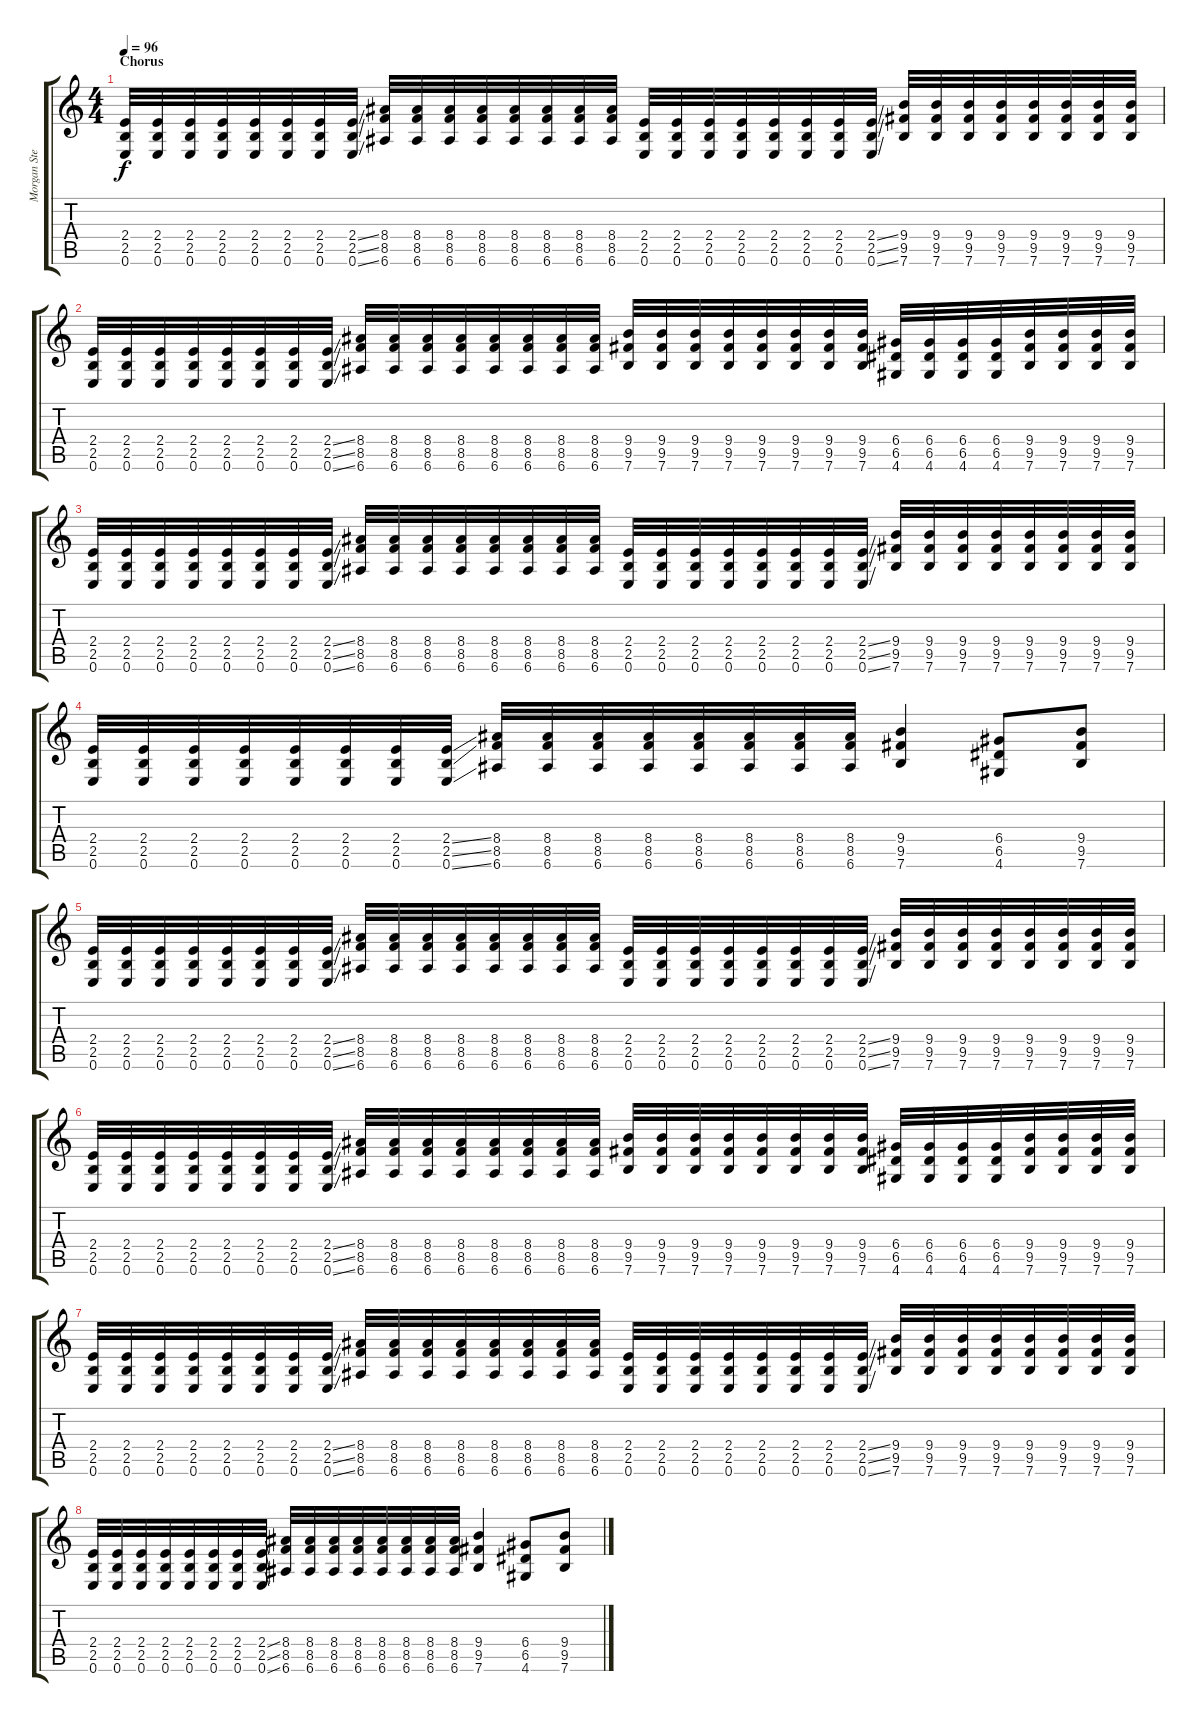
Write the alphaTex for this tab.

\track ("Morgan Steinmeyer Håkansson" "Morgan Ste") {instrument distortionguitar}
\staff {score tabs}
\tuning (E4 B3 G3 D3 A2 E2) {hide}
\ts (4 4)
\section ("" "Chorus")
\tempo 96
\clef g2
\ks c
(2.4 2.5 0.6).32{dy f} (2.4 2.5 0.6).32 (2.4 2.5 0.6).32 (2.4 2.5 0.6).32 (2.4 2.5 0.6).32 (2.4 2.5 0.6).32 (2.4 2.5 0.6).32 (2.4{ss} 2.5{ss} 0.6{ss}).32 (8.4 8.5 6.6).32 (8.4 8.5 6.6).32 (8.4 8.5 6.6).32 (8.4 8.5 6.6).32 (8.4 8.5 6.6).32 (8.4 8.5 6.6).32 (8.4 8.5 6.6).32 (8.4 8.5 6.6).32 (2.4 2.5 0.6).32 (2.4 2.5 0.6).32 (2.4 2.5 0.6).32 (2.4 2.5 0.6).32 (2.4 2.5 0.6).32 (2.4 2.5 0.6).32 (2.4 2.5 0.6).32 (2.4{ss} 2.5{ss} 0.6{ss}).32 (9.4 9.5 7.6).32 (9.4 9.5 7.6).32 (9.4 9.5 7.6).32 (9.4 9.5 7.6).32 (9.4 9.5 7.6).32 (9.4 9.5 7.6).32 (9.4 9.5 7.6).32 (9.4 9.5 7.6).32 |
(2.4 2.5 0.6).32 (2.4 2.5 0.6).32 (2.4 2.5 0.6).32 (2.4 2.5 0.6).32 (2.4 2.5 0.6).32 (2.4 2.5 0.6).32 (2.4 2.5 0.6).32 (2.4{ss} 2.5{ss} 0.6{ss}).32 (8.4 8.5 6.6).32 (8.4 8.5 6.6).32 (8.4 8.5 6.6).32 (8.4 8.5 6.6).32 (8.4 8.5 6.6).32 (8.4 8.5 6.6).32 (8.4 8.5 6.6).32 (8.4 8.5 6.6).32 (9.4 9.5 7.6).32 (9.4 9.5 7.6).32 (9.4 9.5 7.6).32 (9.4 9.5 7.6).32 (9.4 9.5 7.6).32 (9.4 9.5 7.6).32 (9.4 9.5 7.6).32 (9.4 9.5 7.6).32 (6.4 6.5 4.6).32 (6.4 6.5 4.6).32 (6.4 6.5 4.6).32 (6.4 6.5 4.6).32 (9.4 9.5 7.6).32 (9.4 9.5 7.6).32 (9.4 9.5 7.6).32 (9.4 9.5 7.6).32 |
(2.4 2.5 0.6).32 (2.4 2.5 0.6).32 (2.4 2.5 0.6).32 (2.4 2.5 0.6).32 (2.4 2.5 0.6).32 (2.4 2.5 0.6).32 (2.4 2.5 0.6).32 (2.4{ss} 2.5{ss} 0.6{ss}).32 (8.4 8.5 6.6).32 (8.4 8.5 6.6).32 (8.4 8.5 6.6).32 (8.4 8.5 6.6).32 (8.4 8.5 6.6).32 (8.4 8.5 6.6).32 (8.4 8.5 6.6).32 (8.4 8.5 6.6).32 (2.4 2.5 0.6).32 (2.4 2.5 0.6).32 (2.4 2.5 0.6).32 (2.4 2.5 0.6).32 (2.4 2.5 0.6).32 (2.4 2.5 0.6).32 (2.4 2.5 0.6).32 (2.4{ss} 2.5{ss} 0.6{ss}).32 (9.4 9.5 7.6).32 (9.4 9.5 7.6).32 (9.4 9.5 7.6).32 (9.4 9.5 7.6).32 (9.4 9.5 7.6).32 (9.4 9.5 7.6).32 (9.4 9.5 7.6).32 (9.4 9.5 7.6).32 |
(2.4 2.5 0.6).32 (2.4 2.5 0.6).32 (2.4 2.5 0.6).32 (2.4 2.5 0.6).32 (2.4 2.5 0.6).32 (2.4 2.5 0.6).32 (2.4 2.5 0.6).32 (2.4{ss} 2.5{ss} 0.6{ss}).32 (8.4 8.5 6.6).32 (8.4 8.5 6.6).32 (8.4 8.5 6.6).32 (8.4 8.5 6.6).32 (8.4 8.5 6.6).32 (8.4 8.5 6.6).32 (8.4 8.5 6.6).32 (8.4 8.5 6.6).32 (9.4 9.5 7.6).4 (6.4 6.5 4.6).8 (9.4 9.5 7.6).8 |
(2.4 2.5 0.6).32 (2.4 2.5 0.6).32 (2.4 2.5 0.6).32 (2.4 2.5 0.6).32 (2.4 2.5 0.6).32 (2.4 2.5 0.6).32 (2.4 2.5 0.6).32 (2.4{ss} 2.5{ss} 0.6{ss}).32 (8.4 8.5 6.6).32 (8.4 8.5 6.6).32 (8.4 8.5 6.6).32 (8.4 8.5 6.6).32 (8.4 8.5 6.6).32 (8.4 8.5 6.6).32 (8.4 8.5 6.6).32 (8.4 8.5 6.6).32 (2.4 2.5 0.6).32 (2.4 2.5 0.6).32 (2.4 2.5 0.6).32 (2.4 2.5 0.6).32 (2.4 2.5 0.6).32 (2.4 2.5 0.6).32 (2.4 2.5 0.6).32 (2.4{ss} 2.5{ss} 0.6{ss}).32 (9.4 9.5 7.6).32 (9.4 9.5 7.6).32 (9.4 9.5 7.6).32 (9.4 9.5 7.6).32 (9.4 9.5 7.6).32 (9.4 9.5 7.6).32 (9.4 9.5 7.6).32 (9.4 9.5 7.6).32 |
(2.4 2.5 0.6).32 (2.4 2.5 0.6).32 (2.4 2.5 0.6).32 (2.4 2.5 0.6).32 (2.4 2.5 0.6).32 (2.4 2.5 0.6).32 (2.4 2.5 0.6).32 (2.4{ss} 2.5{ss} 0.6{ss}).32 (8.4 8.5 6.6).32 (8.4 8.5 6.6).32 (8.4 8.5 6.6).32 (8.4 8.5 6.6).32 (8.4 8.5 6.6).32 (8.4 8.5 6.6).32 (8.4 8.5 6.6).32 (8.4 8.5 6.6).32 (9.4 9.5 7.6).32 (9.4 9.5 7.6).32 (9.4 9.5 7.6).32 (9.4 9.5 7.6).32 (9.4 9.5 7.6).32 (9.4 9.5 7.6).32 (9.4 9.5 7.6).32 (9.4 9.5 7.6).32 (6.4 6.5 4.6).32 (6.4 6.5 4.6).32 (6.4 6.5 4.6).32 (6.4 6.5 4.6).32 (9.4 9.5 7.6).32 (9.4 9.5 7.6).32 (9.4 9.5 7.6).32 (9.4 9.5 7.6).32 |
(2.4 2.5 0.6).32 (2.4 2.5 0.6).32 (2.4 2.5 0.6).32 (2.4 2.5 0.6).32 (2.4 2.5 0.6).32 (2.4 2.5 0.6).32 (2.4 2.5 0.6).32 (2.4{ss} 2.5{ss} 0.6{ss}).32 (8.4 8.5 6.6).32 (8.4 8.5 6.6).32 (8.4 8.5 6.6).32 (8.4 8.5 6.6).32 (8.4 8.5 6.6).32 (8.4 8.5 6.6).32 (8.4 8.5 6.6).32 (8.4 8.5 6.6).32 (2.4 2.5 0.6).32 (2.4 2.5 0.6).32 (2.4 2.5 0.6).32 (2.4 2.5 0.6).32 (2.4 2.5 0.6).32 (2.4 2.5 0.6).32 (2.4 2.5 0.6).32 (2.4{ss} 2.5{ss} 0.6{ss}).32 (9.4 9.5 7.6).32 (9.4 9.5 7.6).32 (9.4 9.5 7.6).32 (9.4 9.5 7.6).32 (9.4 9.5 7.6).32 (9.4 9.5 7.6).32 (9.4 9.5 7.6).32 (9.4 9.5 7.6).32 |
(2.4 2.5 0.6).32 (2.4 2.5 0.6).32 (2.4 2.5 0.6).32 (2.4 2.5 0.6).32 (2.4 2.5 0.6).32 (2.4 2.5 0.6).32 (2.4 2.5 0.6).32 (2.4{ss} 2.5{ss} 0.6{ss}).32 (8.4 8.5 6.6).32 (8.4 8.5 6.6).32 (8.4 8.5 6.6).32 (8.4 8.5 6.6).32 (8.4 8.5 6.6).32 (8.4 8.5 6.6).32 (8.4 8.5 6.6).32 (8.4 8.5 6.6).32 (9.4 9.5 7.6).4 (6.4 6.5 4.6).8 (9.4 9.5 7.6).8
